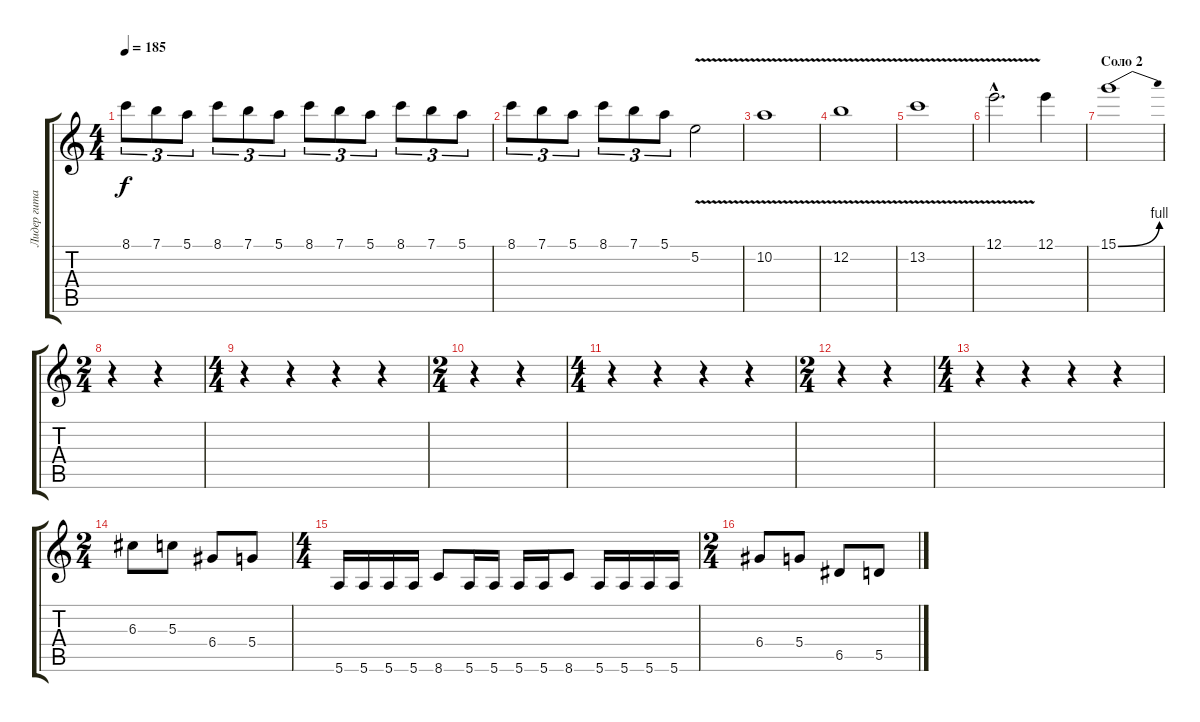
\track ("Лидер гитара" "Лидер гита") {instrument overdrivenguitar}
\staff {score tabs}
\tuning (E4 B3 G3 D3 A2 E2) {hide}
\ts (4 4)
\tempo 185
\clef g2
\ks c
8.1.8{tu (3 2) dy f} 7.1.8{tu (3 2)} 5.1.8{tu (3 2)} 8.1.8{tu (3 2)} 7.1.8{tu (3 2)} 5.1.8{tu (3 2)} 8.1.8{tu (3 2)} 7.1.8{tu (3 2)} 5.1.8{tu (3 2)} 8.1.8{tu (3 2)} 7.1.8{tu (3 2)} 5.1.8{tu (3 2)} |
8.1.8{tu (3 2)} 7.1.8{tu (3 2)} 5.1.8{tu (3 2)} 8.1.8{tu (3 2)} 7.1.8{tu (3 2)} 5.1.8{tu (3 2)} 5.2{v}.2 |
10.2{v}.1 |
12.2{v}.1 |
13.2{v}.1 |
12.1{v hac}.2{d} 12.1.4 |
\section ("" "Соло 2")
15.1{be (bend 0 0 60 4)}.1 |
\ts (2 4)
r.4 r.4 |
\ts (4 4)
r.4 r.4 r.4 r.4 |
\ts (2 4)
r.4 r.4 |
\ts (4 4)
r.4 r.4 r.4 r.4 |
\ts (2 4)
r.4 r.4 |
\ts (4 4)
r.4 r.4 r.4 r.4 |
\ts (2 4)
6.3.8 5.3.8 6.4.8 5.4.8 |
\ts (4 4)
5.6.16 5.6.16 5.6.16 5.6.16 8.6.8 5.6.16 5.6.16 5.6.16 5.6.16 8.6.8 5.6.16 5.6.16 5.6.16 5.6.16 |
\ts (2 4)
6.4.8 5.4.8 6.5.8 5.5.8
